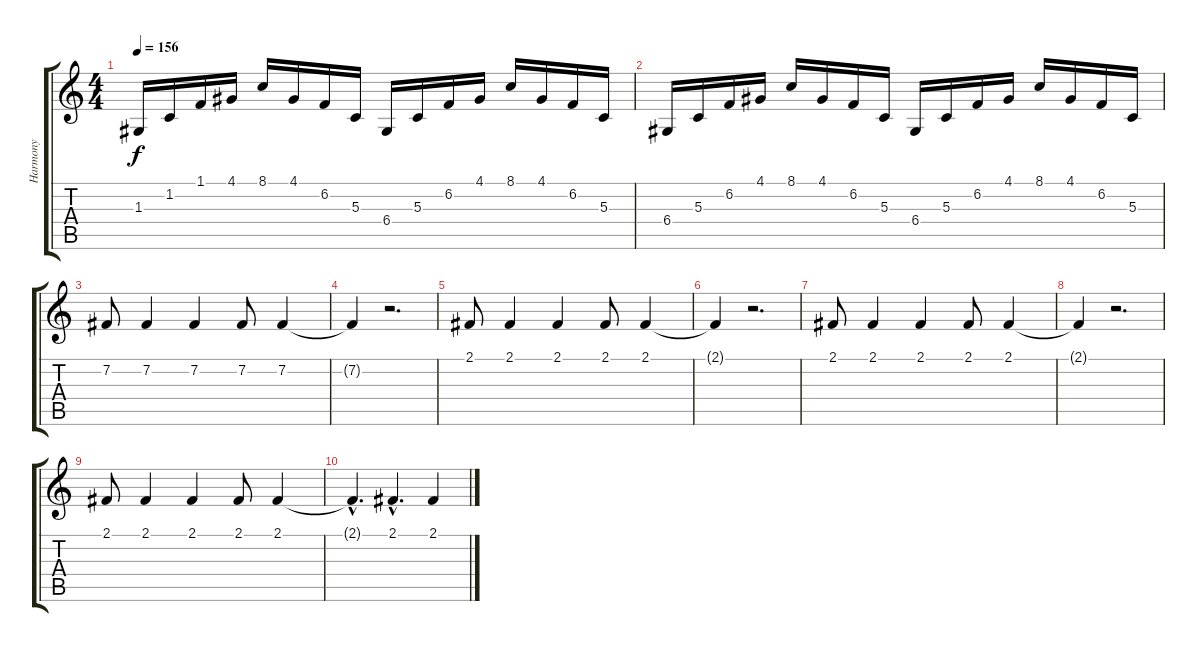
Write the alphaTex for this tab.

\track ("Harmony" "Harmony") {instrument fx4atmosphere}
\staff {score tabs}
\tuning (E4 B3 G3 D3 A2 E2) {hide}
\ts (4 4)
\tempo 156
\clef g2
\ks c
1.3.16{dy f} 1.2.16 1.1.16 4.1.16 8.1.16 4.1.16 6.2.16 5.3.16 6.4.16 5.3.16 6.2.16 4.1.16 8.1.16 4.1.16 6.2.16 5.3.16 |
6.4.16 5.3.16 6.2.16 4.1.16 8.1.16 4.1.16 6.2.16 5.3.16 6.4.16 5.3.16 6.2.16 4.1.16 8.1.16 4.1.16 6.2.16 5.3.16 |
7.2.8 7.2.4 7.2.4 7.2.8 7.2.4 |
7.2{t}.4 r.2{d} |
2.1.8 2.1.4 2.1.4 2.1.8 2.1.4 |
2.1{t}.4 r.2{d} |
2.1.8 2.1.4 2.1.4 2.1.8 2.1.4 |
2.1{t}.4 r.2{d} |
2.1.8 2.1.4 2.1.4 2.1.8 2.1.4 |
2.1{hac t}.4{d} 2.1{hac}.4{d} 2.1.4
